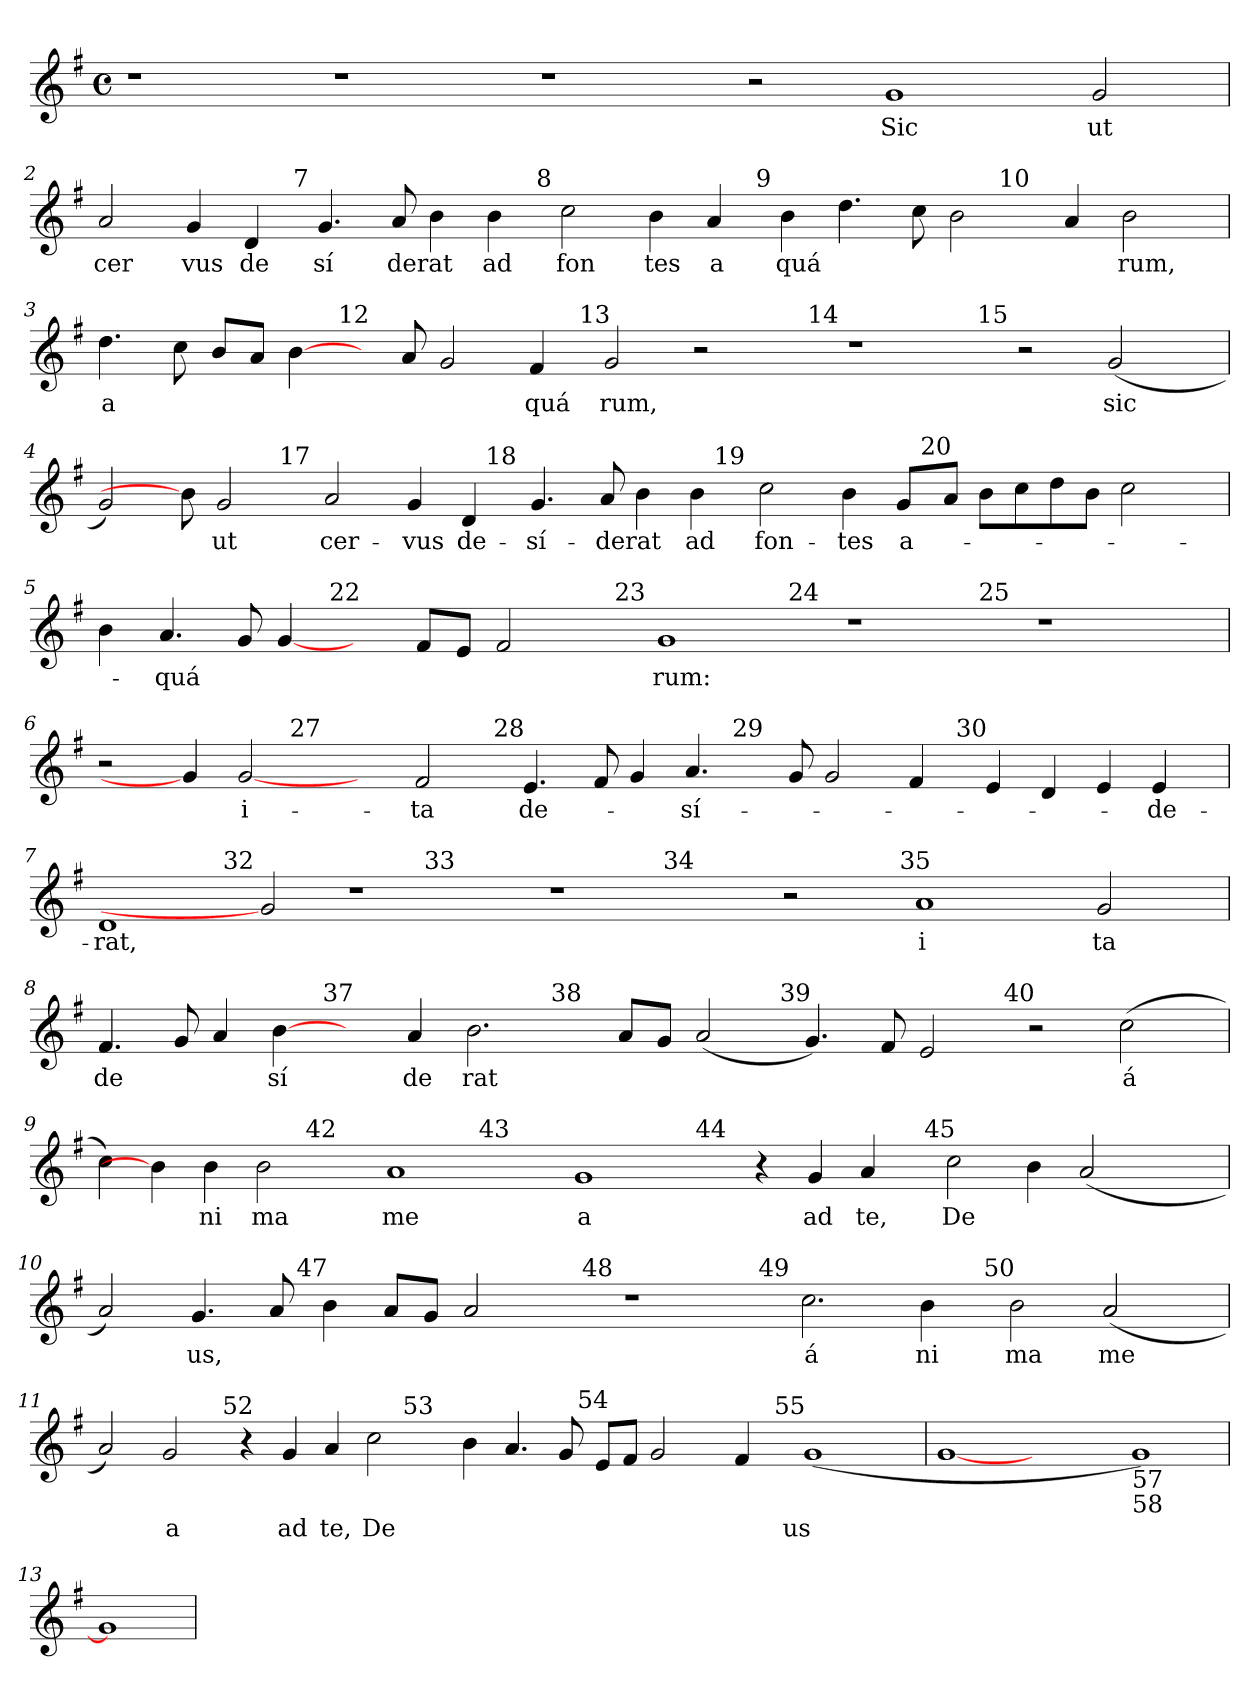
**kern	**text
*part1	*part1
*staff1	*staff1
*clefG2	*
*k[f#]	*
*G:	*
*M4/4	*
*met(c)	*
=1	=1
1r	.
1r	.
1r	.
2r	.
!	!LO:LY:b
1g	Sic
!	!LO:LY:b
2g/	ut
!!LO:LB:g=z
=2	=2
!	!LO:LY:b
*^	*
2a/	2...ryy	cer
!	!	!LO:LY:b
4g/	.	vus
!	!	!LO:LY:b
4d/	.	de
!	!LO:TX:a:t=7	!
.	1ryy	.
!	!	!LO:LY:b
4.g/	.	sí
!	!	!LO:LY:b
8a/	.	derat
4b\	.	.
!	!	!LO:LY:b
4b\	.	ad
!	!LO:TX:a:t=8	!
.	1ryy	.
!	!	!LO:LY:b
2cc\	.	fon
!	!	!LO:LY:b
4b\	.	tes
!	!	!LO:LY:b
4a/	.	a
!	!LO:TX:a:t=9	!
.	1ryy	.
!	!	!LO:LY:b
4b\	.	quá
4.dd\	.	.
8cc\	.	.
2b\	.	.
!	!LO:TX:a:t=10	!
.	1ryy	.
4a/	.	.
!	!	!LO:LY:b
2b\	.	rum,
.	16ryy	.
!!LO:LB:g=z	!!
=3	=3	=3
!	!	!LO:LY:b
*	*^	*
4.dd\	2...ryy	1ryy	a
8cc\	.	.	.
8b/L	.	.	.
8a/J	.	.	.
[4b\	.	.	.
!	!LO:TX:a:t=12	!	!
.	1ryy	.	.
8ryy	.	1ryy	.
8a/	.	.	.
2g/	.	.	.
!	!	!	!LO:LY:b
4f#/	.	.	quá
!	!LO:TX:a:t=13	!	!
.	1ryy	.	.
!	!	!	!LO:LY:b
2g/	.	2ryy	rum,
2r	.	4ryy	.
.	.	8ryy	.
.	.	32ryy	.
!	!	!LO:TX:a:t=14	!
.	.	1ryy	.
.	1ryy	.	.
1r	.	.	.
!	!	!LO:TX:a:t=15	!
.	.	1ryy	.
.	1ryy	.	.
2r	.	.	.
!	!	!	!LO:LY:b
(<2g/	.	.	sic
.	.	16.ryy	.
.	16ryy	.	.
*	*v	*v	*
!!LO:LB:g=z
=4	=4	=4
2g/)	2...ryy	.
8b\]	.	.
!	!	!LO:LY:b
2g/	.	ut
!	!LO:TX:a:t=17	!
.	1ryy	.
!	!	!LO:LY:b
2a/	.	cer-
!	!	!LO:LY:b
4g/	.	-vus
!	!	!LO:LY:b
4d/	.	de-
!	!LO:TX:a:t=18	!
.	1ryy	.
!	!	!LO:LY:b
4.g/	.	-sí-
!	!	!LO:LY:b
8a/	.	-derat
4b\	.	.
!	!	!LO:LY:b
4b\	.	ad
!	!LO:TX:a:t=19	!
.	1ryy	.
!	!	!LO:LY:b
2cc\	.	fon-
!	!	!LO:LY:b
4b\	.	-tes
!	!	!LO:LY:b
8g/L	.	a-
!	!LO:TX:a:t=20	!
.	1ryy	.
8a/J	.	.
8b\L	.	.
8cc\	.	.
8dd\	.	.
8b\J	.	.
2cc\	.	.
.	8.ryy	.
!!LO:LB:g=z	!!
=5	=5	=5
*^	*^	*
4b\	2...ryy	1ryy	1ryy	.
!	!	!	!	!LO:LY:b
4.a/	.	.	.	-quá
8g/	.	.	.	.
[4g/	.	.	.	.
!	!LO:TX:a:t=22	!	!	!
.	1ryy	.	.	.
4ryy	.	2ryy	1...ryy	.
8f#/L	.	.	.	.
8e/J	.	.	.	.
2f#/	.	4ryy	.	.
.	.	8ryy	.	.
.	.	32ryy	.	.
!	!	!LO:TX:a:t=23	!	!
.	.	1ryy	.	.
.	1ryy	.	.	.
!	!	!	!	!LO:LY:b
1g	.	.	.	rum:
!	!	!	!LO:TX:a:t=24	!
.	.	.	1ryy	.
.	.	1ryy	.	.
.	1ryy	.	.	.
1r	.	.	.	.
!	!	!	!LO:TX:a:t=25	!
.	.	.	1ryy	.
.	.	1ryy	.	.
.	1ryy	.	.	.
1r	.	.	.	.
.	.	.	8ryy	.
.	.	16.ryy	.	.
.	16ryy	.	.	.
*	*	*v	*v	*
!!LO:LB:g=z
=6	=6	=6	=6
2r	2ryy	1ryy	.
4g/]	4...ryy	.	.
!	!	!	!LO:LY:b
[2g	.	.	i-
!	!LO:TX:a:t=27	!	!
.	1ryy	.	.
.	.	2...ryy	.
4ryy	.	.	.
!	!	!	!LO:LY:b
2f#/	.	.	-ta
!	!	!LO:TX:a:t=28	!
.	.	1ryy	.
.	1ryy	.	.
!	!	!	!LO:LY:b
4.e/	.	.	de-
8f#/	.	.	.
4g/	.	.	.
!	!	!	!LO:LY:b
4.a/	.	.	-sí-
!	!	!LO:TX:a:t=29	!
.	.	1ryy	.
.	1ryy	.	.
8g/	.	.	.
2g/	.	.	.
4f#/	.	.	.
!	!	!LO:TX:a:t=30	!
.	.	1ryy	.
.	1ryy	.	.
4e/	.	.	.
4d/	.	.	.
4e/	.	.	.
!	!	!	!LO:LY:b
4e/	.	.	-de-
.	.	16ryy	.
.	32ryy	.	.
!!LO:LB:g=z	!!	!!
=7	=7	=7	=7
!	!	!	!LO:LY:b
*	*	*^	*
1d	2..ryy	1ryy	1ryy	-rat,
!	!LO:TX:a:t=32	!	!	!
.	1ryy	.	.	.
2g]	.	1ryy	1ryy	.
1r	.	.	.	.
!	!LO:TX:a:t=33	!	!	!
.	1ryy	.	.	.
.	.	2ryy	1ryy	.
1r	.	4ryy	.	.
.	.	8ryy	.	.
.	1ryy	32ryy	.	.
!	!	!LO:TX:a:t=34	!	!
.	.	1ryy	.	.
.	.	.	2ryy	.
2r	.	.	4...ryy	.
.	1ryy	.	.	.
.	.	1ryy	.	.
!	!	!	!LO:TX:a:t=35	!
.	.	.	1ryy	.
!	!	!	!	!LO:LY:b
1a	.	.	.	i
.	2ryy	.	.	.
.	.	2ryy	.	.
.	.	.	2ryy	.
!	!	!	!	!LO:LY:b
2g/	.	.	.	ta
.	8ryy	.	.	.
.	.	16.ryy	.	.
.	.	.	32ryy	.
!!LO:LB:g=z	!!	!!	!!
=8	=8	=8	=8	=8
!	!	!	!	!LO:LY:b
*	*v	*v	*v	*
4.f#/	2...ryy	de
8g/	.	.
4a/	.	.
!	!	!LO:LY:b
[4b\	.	sí
!	!LO:TX:a:t=37	!
.	1ryy	.
4ryy	.	.
!	!	!LO:LY:b
4a/	.	de
!	!	!LO:LY:b
2.b\	.	rat
!	!LO:TX:a:t=38	!
.	1ryy	.
8a/L	.	.
8g/J	.	.
(<2a/	.	.
!	!LO:TX:a:t=39	!
.	1ryy	.
4.g/)	.	.
8f#/	.	.
2e/	.	.
!	!LO:TX:a:t=40	!
.	1ryy	.
2r	.	.
!	!	!LO:LY:b
(>2cc\	.	á
.	16ryy	.
!!LO:LB:g=z	!!
=9	=9	=9
*^	*^	*
4cc\)	2ryy	1...ryy	1ryy	.
4b\]	.	.	.	.
!	!	!	!	!LO:LY:b
4b\	4ryy	.	.	ni
!	!	!	!	!LO:LY:b
2b\	8ryy	.	.	ma
.	32ryy	.	.	.
!	!LO:TX:a:t=42	!	!	!
.	1ryy	.	.	.
.	.	.	1ryy	.
!	!	!	!	!LO:LY:b
1a	.	.	.	me
!	!	!LO:TX:a:t=43	!	!
.	.	1ryy	.	.
.	1ryy	.	.	.
.	.	.	2...ryy	.
!	!	!	!	!LO:LY:b
1g	.	.	.	a
.	.	1ryy	.	.
.	1ryy	.	.	.
!	!	!	!LO:TX:a:t=44	!
.	.	.	1ryy	.
4r	.	.	.	.
!	!	!	!	!LO:LY:b
4g/	.	.	.	ad
!	!	!	!	!LO:LY:b
4a/	.	.	.	te,
.	.	1ryy	.	.
.	1ryy	.	.	.
!	!	!	!LO:TX:a:t=45	!
.	.	.	1ryy	.
!	!	!	!	!LO:LY:b
2cc\	.	.	.	De
4b\	.	.	.	.
(<2a/	.	.	.	.
.	.	4.ryy	.	.
.	4ryy	.	.	.
.	.	.	4ryy	.
.	16.ryy	.	.	.
.	.	.	16ryy	.
*	*	*v	*v	*
!!LO:LB:g=z
=10	=10	=10	=10
2a/)	2...ryy	1ryy	.
!	!	!	!LO:LY:b
4.g/	.	.	us,
8a/	.	.	.
!	!LO:TX:a:t=47	!	!
.	1ryy	.	.
4b\	.	2ryy	.
8a/L	.	.	.
8g/J	.	.	.
2a/	.	4ryy	.
.	.	8ryy	.
.	.	32ryy	.
!	!	!LO:TX:a:t=48	!
.	.	1ryy	.
.	1ryy	.	.
1r	.	.	.
!	!	!LO:TX:a:t=49	!
.	.	1ryy	.
.	1ryy	.	.
!	!	!	!LO:LY:b
2.cc\	.	.	á
!	!	!	!LO:LY:b
4b\	.	.	ni
.	.	1ryy	.
!	!LO:TX:a:t=50	!	!
.	1ryy	.	.
!	!	!	!LO:LY:b
2b\	.	.	ma
!	!	!	!LO:LY:b
(<2a/	.	.	me
.	.	16.ryy	.
.	16ryy	.	.
!!LO:LB:g=z	!!	!!
=11	=11	=11	=11
2a/)	2...ryy	1ryy	.
!	!	!	!LO:LY:b
2g/	.	.	a
!	!LO:TX:a:t=52	!	!
.	1ryy	.	.
4r	.	1ryy	.
!	!	!	!LO:LY:b
4g/	.	.	ad
!	!	!	!LO:LY:b
4a/	.	.	te,
!	!	!	!LO:LY:b
2cc\	.	.	De
!	!LO:TX:a:t=53	!	!
.	1ryy	.	.
.	.	1ryy	.
4b\	.	.	.
4.a/	.	.	.
8g/	.	.	.
!	!LO:TX:a:t=54	!	!
.	1ryy	.	.
8e/L	.	2ryy	.
8f#/J	.	.	.
2g/	.	.	.
.	.	4ryy	.
4f#/	.	8ryy	.
.	.	32ryy	.
!	!	!LO:TX:a:t=55	!
.	.	1ryy	.
.	1ryy	.	.
!	!	!	!LO:LY:b
(<1g	.	.	us
.	.	16.ryy	.
.	16ryy	.	.
*v	*v	*v	*
!!LO:PB:g=z
=12	=12
[1g	.
1ryy	.
!LO:TX:b:t=57	!
!LO:TX:b:t=58	!
1g)	.
=13	=13
1g]	.
=	=
*-	*-
